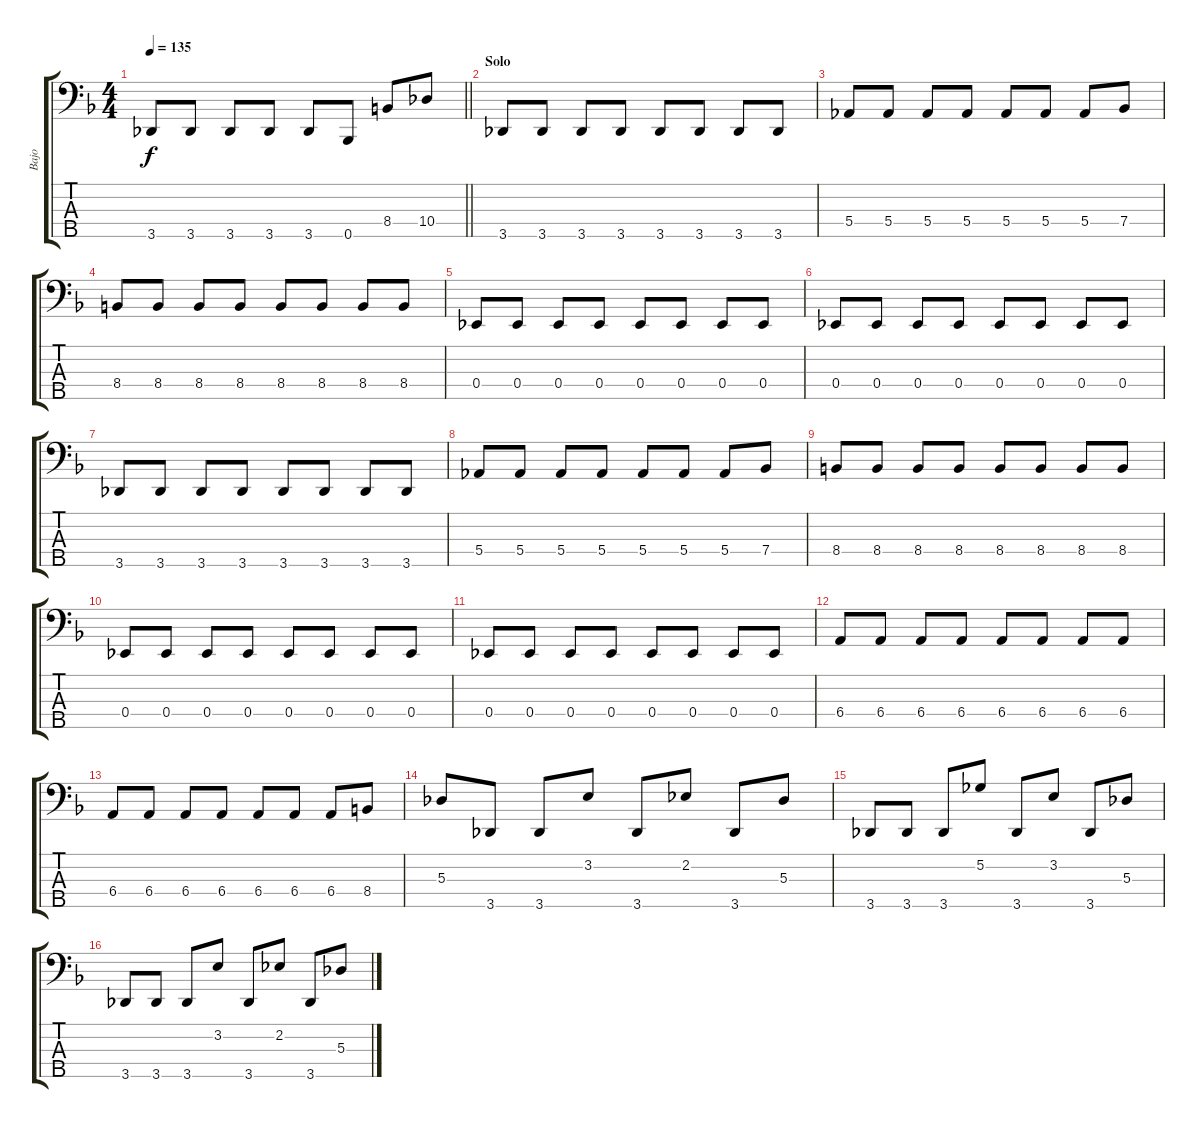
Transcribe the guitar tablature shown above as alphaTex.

\track ("Bajo" "Bajo") {instrument electricbasspick}
\staff {score tabs}
\tuning (Gb2 Db2 Ab1 Eb1 Bb0) {hide}
\ts (4 4)
\tempo 135
\clef f4
\barLineRight lightlight
\ks dminor
3.5.8{dy f} 3.5.8 3.5.8 3.5.8 3.5.8 0.5.8 8.4.8 10.4.8 |
\section ("" "Solo")
3.5.8 3.5.8 3.5.8 3.5.8 3.5.8 3.5.8 3.5.8 3.5.8 |
5.4.8 5.4.8 5.4.8 5.4.8 5.4.8 5.4.8 5.4.8 7.4.8 |
8.4.8 8.4.8 8.4.8 8.4.8 8.4.8 8.4.8 8.4.8 8.4.8 |
0.4.8 0.4.8 0.4.8 0.4.8 0.4.8 0.4.8 0.4.8 0.4.8 |
0.4.8 0.4.8 0.4.8 0.4.8 0.4.8 0.4.8 0.4.8 0.4.8 |
3.5.8 3.5.8 3.5.8 3.5.8 3.5.8 3.5.8 3.5.8 3.5.8 |
5.4.8 5.4.8 5.4.8 5.4.8 5.4.8 5.4.8 5.4.8 7.4.8 |
8.4.8 8.4.8 8.4.8 8.4.8 8.4.8 8.4.8 8.4.8 8.4.8 |
0.4.8 0.4.8 0.4.8 0.4.8 0.4.8 0.4.8 0.4.8 0.4.8 |
0.4.8 0.4.8 0.4.8 0.4.8 0.4.8 0.4.8 0.4.8 0.4.8 |
6.4.8 6.4.8 6.4.8 6.4.8 6.4.8 6.4.8 6.4.8 6.4.8 |
6.4.8 6.4.8 6.4.8 6.4.8 6.4.8 6.4.8 6.4.8 8.4.8 |
5.3.8 3.5.8 3.5.8 3.2.8 3.5.8 2.2.8 3.5.8 5.3.8 |
3.5.8 3.5.8 3.5.8 5.2.8 3.5.8 3.2.8 3.5.8 5.3.8 |
3.5.8 3.5.8 3.5.8 3.2.8 3.5.8 2.2.8 3.5.8 5.3.8
